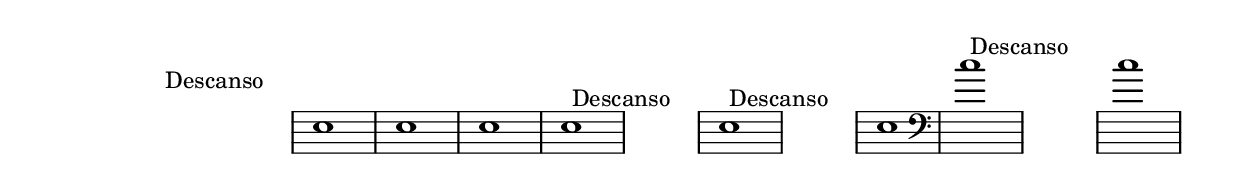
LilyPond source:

\version "2.14.2"

%%\header { texidoc="1 - Nota Nova"}

\relative c'' {
  \override Staff.TimeSignature #'transparent = ##t
  \override Score.BarNumber #'transparent = ##t
  \override Score.RehearsalMark #'font-size = #-2

  %% CLARINETE
  \tag #'cl {
    \override Staff.Clef #'transparent = ##t
    \stopStaff
    s1^\markup {\hspace #-7 "Descanso"}
  }
  %% FLAUTA
  \tag #'fl {
    \override Staff.Clef #'transparent = ##f
    \startStaff
    c1
  }
  %% OBOÉ
  \tag #'ob {
    c
  }
  %% SAX ALTO
  \tag #'saxa {
    c
  }
  %% SAX TENOR
  \tag #'saxt {
    c
  }
  %% SAX GENES
  \tag #'saxg {
    \override Staff.Clef #'transparent = ##t
    \stopStaff
    s^\markup {\hspace #-7 "Descanso"}
  }
  %% TROMPETE
  \tag #'tpt {
    \override Staff.Clef #'transparent = ##f
    \startStaff
    c
  }
  %% TROMPA
  \tag #'tpa {
    \override Staff.Clef #'transparent = ##t
    \stopStaff
    s^\markup {\hspace #-7 "Descanso"}
  }
  %% TROMPA OP
  \tag #'tpaop {
    \override Staff.Clef #'transparent = ##f
    \startStaff
    c
  }
  %% TROMBONE
  \tag #'tbn {
    \override Staff.Clef #'transparent = ##f
    \startStaff
    \clef bass
    c
  }
  %% TUBA MIB
  \tag #'tbamib {
    \clef bass
    \override Staff.Clef #'transparent = ##t
    \stopStaff
    s^\markup {\hspace #-7 "Descanso"}
  }
  %% TUBA SIB
  \tag #'tbasib {
    \override Staff.Clef #'transparent = ##f
    \startStaff
    \clef bass
    c
  }

  %% END DOCUMENT
}
